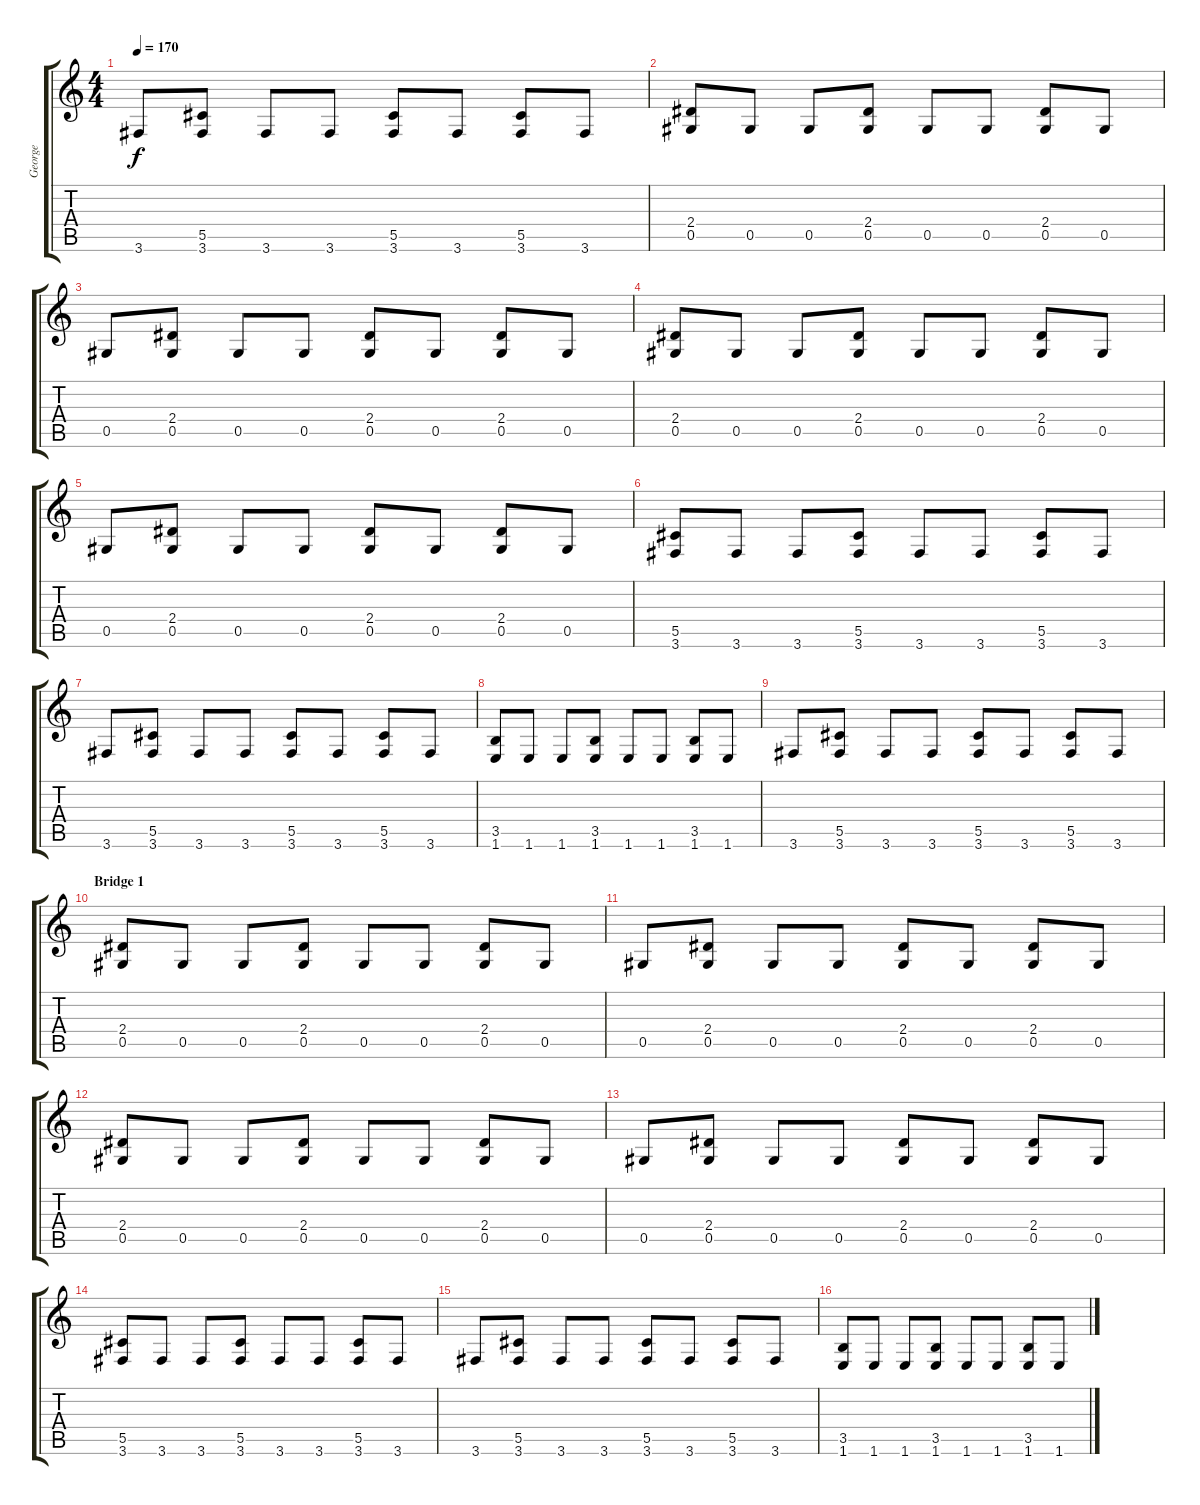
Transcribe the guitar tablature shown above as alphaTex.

\track ("George" "George") {instrument distortionguitar}
\staff {score tabs}
\tuning (Eb4 Bb3 Gb3 Db3 Ab2 Eb2) {hide}
\ts (4 4)
\tempo 170
\clef g2
\ks c
3.6.8{dy f} (5.5 3.6).8 3.6.8 3.6.8 (5.5 3.6).8 3.6.8 (5.5 3.6).8 3.6.8 |
(2.4 0.5).8 0.5.8 0.5.8 (2.4 0.5).8 0.5.8 0.5.8 (2.4 0.5).8 0.5.8 |
0.5.8 (2.4 0.5).8 0.5.8 0.5.8 (2.4 0.5).8 0.5.8 (2.4 0.5).8 0.5.8 |
(2.4 0.5).8 0.5.8 0.5.8 (2.4 0.5).8 0.5.8 0.5.8 (2.4 0.5).8 0.5.8 |
0.5.8 (2.4 0.5).8 0.5.8 0.5.8 (2.4 0.5).8 0.5.8 (2.4 0.5).8 0.5.8 |
(5.5 3.6).8 3.6.8 3.6.8 (5.5 3.6).8 3.6.8 3.6.8 (5.5 3.6).8 3.6.8 |
3.6.8 (5.5 3.6).8 3.6.8 3.6.8 (5.5 3.6).8 3.6.8 (5.5 3.6).8 3.6.8 |
(3.5 1.6).8 1.6.8 1.6.8 (3.5 1.6).8 1.6.8 1.6.8 (3.5 1.6).8 1.6.8 |
3.6.8 (5.5 3.6).8 3.6.8 3.6.8 (5.5 3.6).8 3.6.8 (5.5 3.6).8 3.6.8 |
\section ("" "Bridge 1")
(2.4 0.5).8 0.5.8 0.5.8 (2.4 0.5).8 0.5.8 0.5.8 (2.4 0.5).8 0.5.8 |
0.5.8 (2.4 0.5).8 0.5.8 0.5.8 (2.4 0.5).8 0.5.8 (2.4 0.5).8 0.5.8 |
(2.4 0.5).8 0.5.8 0.5.8 (2.4 0.5).8 0.5.8 0.5.8 (2.4 0.5).8 0.5.8 |
0.5.8 (2.4 0.5).8 0.5.8 0.5.8 (2.4 0.5).8 0.5.8 (2.4 0.5).8 0.5.8 |
(5.5 3.6).8 3.6.8 3.6.8 (5.5 3.6).8 3.6.8 3.6.8 (5.5 3.6).8 3.6.8 |
3.6.8 (5.5 3.6).8 3.6.8 3.6.8 (5.5 3.6).8 3.6.8 (5.5 3.6).8 3.6.8 |
(3.5 1.6).8 1.6.8 1.6.8 (3.5 1.6).8 1.6.8 1.6.8 (3.5 1.6).8 1.6.8
